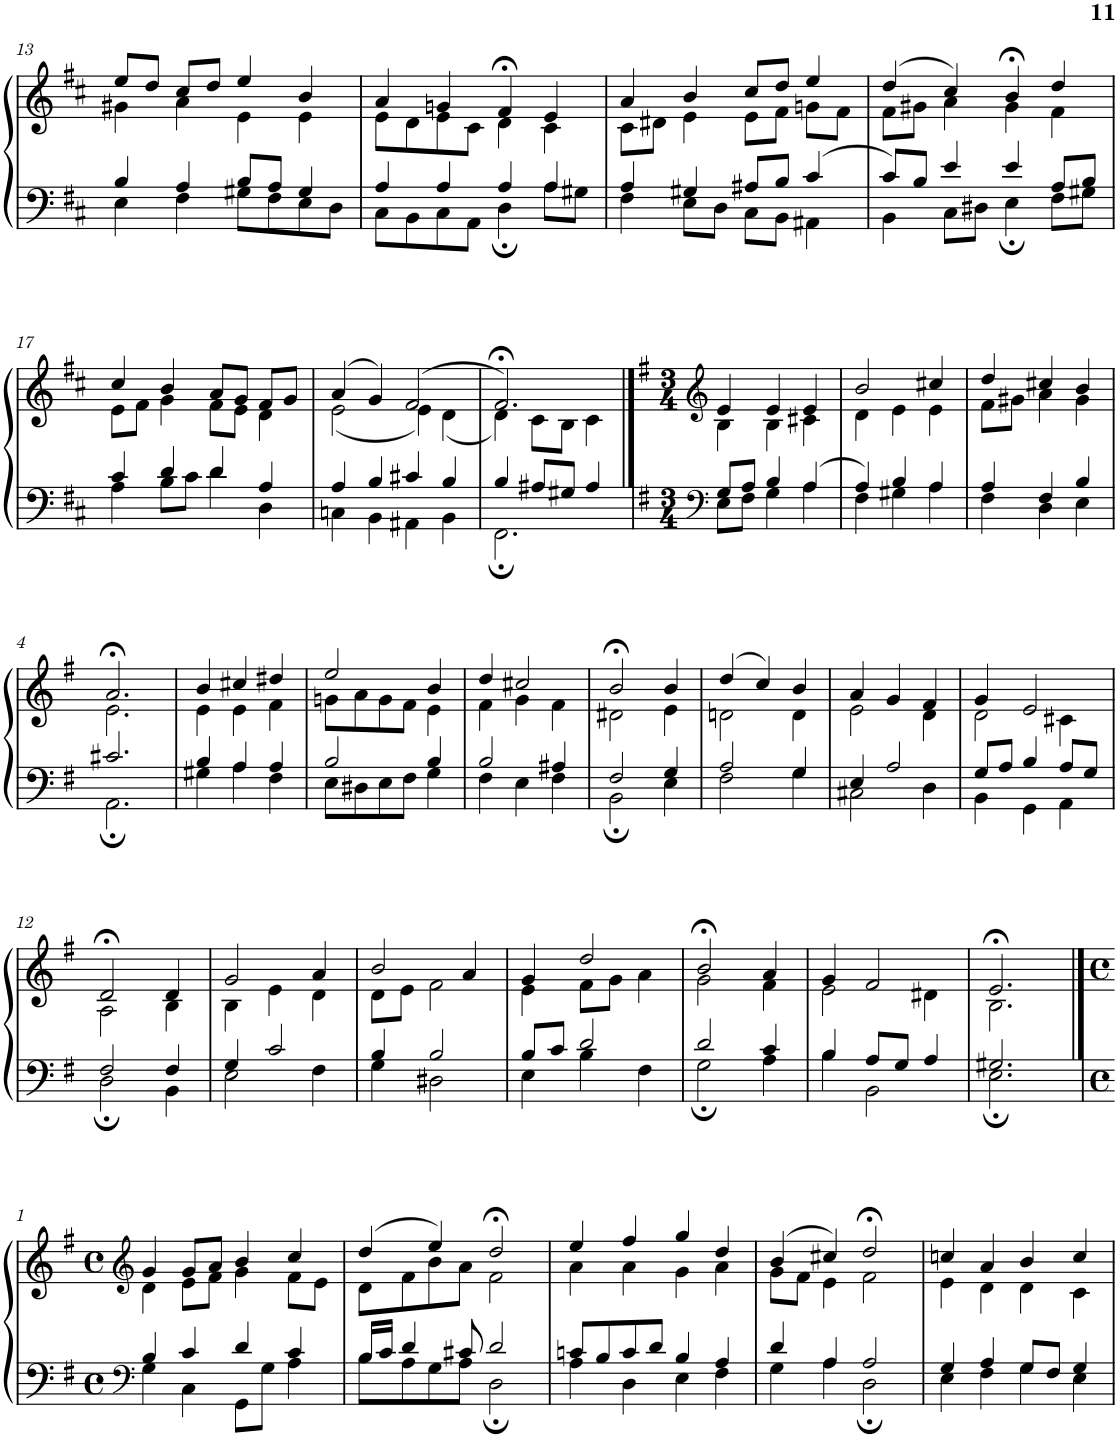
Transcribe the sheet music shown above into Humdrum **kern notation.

**kern	**kern
*part1	*part1
*staff2	*staff1
*I"Piano	*
*I'Pno	*
!!LO:PB:g=z
*clefF4	*clefG2
*k[f#c#]	*k[f#c#]
*M4/4	*M4/4
*met(c)	*met(c)
=13	=13
*^	*^
4B/	4E\	8ee/L	4g#X\
.	.	8dd/J	.
4A/	4F#\	8cc#/L	4a\
.	.	8dd/J	.
8B/L	8G#X\L	4ee/	4e\
8A/J	8F#\	.	.
4G#/	8E\	4b/	4e\
.	8D\J	.	.
=14	=14	=14	=14
4A/	8C#\L	4a/	8e\L
.	8BB\	.	8d\
4A/	8C#\	4gn/	8e\
.	8AA\J	.	8c#\J
4A/	4D;\	4f#;</	4d\
4A/	8A\L	4e/	4c#\
.	8G#X\J	.	.
=15	=15	=15	=15
4A/	4F#\	4a/	8c#\L
.	.	.	8d#X\J
4G#X/	8E\L	4b/	4e\
.	8D\J	.	.
8A#X/L	8C#\L	8cc#/L	8e\L
8B/J	8BB\J	8dd/J	8f#\J
4c#/	4AA#X\	4ee/	8gn\L
.	.	.	8f#\J
=16	=16	=16	=16
8c#/L	4BB\	(>4dd/	8f#\L
8B/J	.	.	8g#X\J
4e/	8C#\L	4cc#/)	4a\
.	8D#X\J	.	.
4e/	4E;\	4b;</	4g#\
8A/L	8F#\L	4dd/	4f#\
8B/J	8G#X\J	.	.
!!LO:LB:g=z	!!
=17	=17	=17	=17
4c#/	4A\	4cc#/	8e\L
.	.	.	8f#\J
4d/	8B\L	4b/	4g\
.	8c#\J	.	.
4d/	4d\	8a/L	8f#\L
.	.	8g/J	8e\J
4A/	4D\	8f#/L	4d\
.	.	8g/J	.
=18	=18	=18	=18
4A/	4Cn\	(>4a/	(<2e\
4B/	4BB\	4g/)	.
4c#X/	4AA#X\	(>2f#/	4e\)
4B/	4BB\	.	(<4d\
=19	=19	=19	=19
4B/	2.FF#;\	2.f#;</)	4d\)
8A#X/L	.	.	8c#\L
8G#X/J	.	.	8B\J
4A#/	.	.	4c#\
==1	==1	==1	==1
*clefF4	*	*clefG2	*
*k[f#]	*	*k[f#]	*
*M3/4	*	*M3/4	*
8G/L	8E\L	4e/	4B\
8A/J	8F#\J	.	.
4B/	4G\	4e/	4B\
4A/	4A\	4e/	4c#X\
=2	=2	=2	=2
4A/	4F#\	2b/	4d\
4B/	4G#X\	.	4e\
4A/	4A\	4cc#X/	4e\
=3	=3	=3	=3
4A/	4F#\	4dd/	8f#\L
.	.	.	8g#X\J
4F#/	4D\	4cc#X/	4a\
4B/	4E\	4b/	4g#\
!!LO:LB:g=z	!!
=4	=4	=4	=4
2.c#X/	2.AA;\	2.a;</	2.e\
=5	=5	=5	=5
4B/	4G#X\	4b/	4e\
4A/	4A\	4cc#X/	4e\
4A/	4F#\	4dd#X/	4f#\
=6	=6	=6	=6
2B/	8E\L	2ee/	8gn\L
.	8D#X\	.	8a\
.	8E\	.	8g\
.	8F#\J	.	8f#\J
4B/	4G\	4b/	4e\
=7	=7	=7	=7
2B/	4F#\	4dd/	4f#\
.	4E\	2cc#X/	4g\
4A#X/	4F#\	.	4f#\
=8	=8	=8	=8
2F#;/	2BB\	2b;</	2d#X\
4G/	4E\	4b/	4e\
=9	=9	=9	=9
2A/	2F#\	(>4dd/	2dn\
.	.	4cc/)	.
4G/	4G\	4b/	4d\
=10	=10	=10	=10
4E/	2C#X\	4a/	2e\
2A/	.	4g/	.
.	4D\	4f#/	4d\
=11	=11	=11	=11
8G/L	4BB\	4g/	2d\
8A/J	.	.	.
4B/	4GG\	2e/	.
8A/L	4AA\	.	4c#X\
8G/J	.	.	.
!!LO:LB:g=z	!!
=12	=12	=12	=12
2F#/	2D;\	2d;</	2A\
4F#/	4BB\	4d/	4B\
=13	=13	=13	=13
4G/	2E\	2g/	4B\
2c/	.	.	4e\
.	4F#\	4a/	4d\
=14	=14	=14	=14
4B/	4G\	2b/	8d\L
.	.	.	8e\J
2B/	2D#X\	.	2f#\
.	.	4a/	.
=15	=15	=15	=15
8B/L	4E\	4g/	4e\
8c/J	.	.	.
2d/	4B\	2dd/	8f#\L
.	.	.	8g\J
.	4F#\	.	4a\
=16	=16	=16	=16
2d/	2G;\	2b;</	2g\
4c/	4A\	4a/	4f#\
=17	=17	=17	=17
4B/	4B\	4g/	2e\
8A/L	2BB\	2f#/	.
8G/J	.	.	.
4A/	.	.	4d#X\
=18	=18	=18	=18
2.G#X/	2.E;\	2.e;</	2.B\
!!LO:LB:g=z	!!
==1	==1	==1	==1
*clefF4	*	*clefG2	*
*M4/4	*	*M4/4	*
*met(c)	*	*met(c)	*
4B/	4G\	4g/	4d\
4c/	4C\	8g/L	8e\L
.	.	8a/J	8f#\J
4d/	8GG\L	4b/	4g\
.	8G\J	.	.
4c/	4A\	4cc/	8f#\L
.	.	.	8e\J
=2	=2	=2	=2
16B/LL	8B\L	(>4dd/	8d\L
16c/JJ	.	.	.
4d/	8A\	.	8f#\
.	8G\	4ee/)	8b\
8c#X/	8A\J	.	8a\J
2d/	2D;\	2dd;</	2f#\
=3	=3	=3	=3
8cn/L	4A\	4ee/	4a\
8B/	.	.	.
8c/	4D\	4ff#/	4a\
8d/J	.	.	.
4B/	4E\	4gg/	4g\
4A/	4F#\	4dd/	4a\
=4	=4	=4	=4
4d/	4G\	(>4b/	8g\L
.	.	.	8f#\J
4A/	4A\	4cc#X/)	4e\
2A/	2D;\	2dd;</	2f#\
=5	=5	=5	=5
4G/	4E\	4ccn/	4e\
4A/	4F#\	4a/	4d\
8G/L	4G\	4b/	4d\
8F#/J	.	.	.
4G/	4E\	4cc/	4c\
*v	*v	*	*
*	*v	*v
=	=
*-	*-
